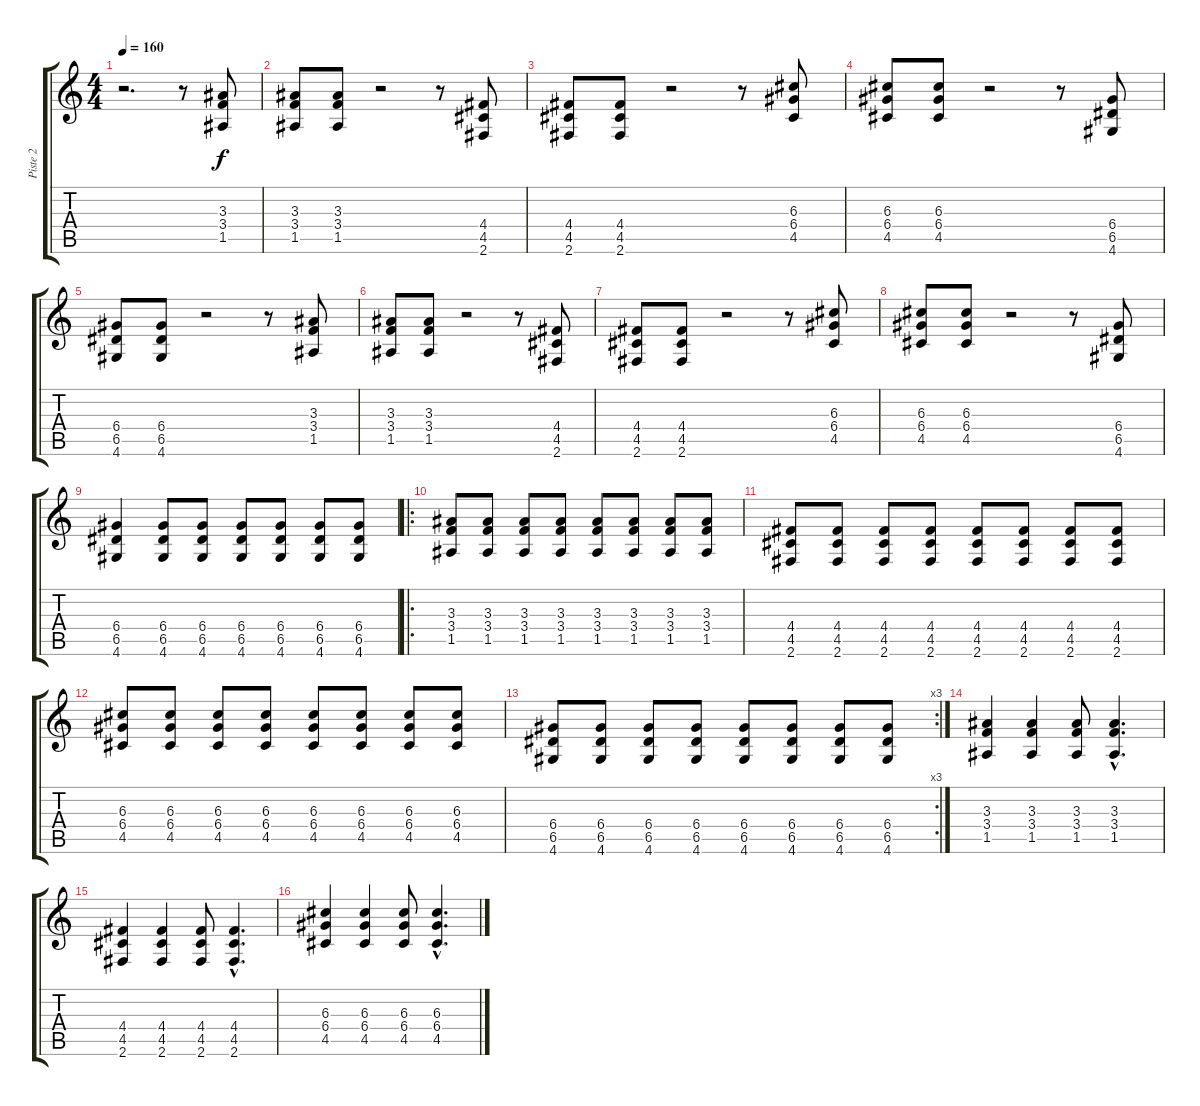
\track ("Piste 2" "Piste 2") {instrument distortionguitar}
\staff {score tabs}
\tuning (E4 B3 G3 D3 A2 E2) {hide}
\ts (4 4)
\tempo 160
\clef g2
\ks c
r.2{d dy f instrument distortionguitar} r.8 (3.3 3.4 1.5).8 |
(3.3 3.4 1.5).8 (3.3 3.4 1.5).8 r.2 r.8 (4.4 4.5 2.6).8 |
(4.4 4.5 2.6).8 (4.4 4.5 2.6).8 r.2 r.8 (6.3 6.4 4.5).8 |
(6.3 6.4 4.5).8 (6.3 6.4 4.5).8 r.2 r.8 (6.4 6.5 4.6).8 |
(6.4 6.5 4.6).8 (6.4 6.5 4.6).8 r.2 r.8 (3.3 3.4 1.5).8 |
(3.3 3.4 1.5).8 (3.3 3.4 1.5).8 r.2 r.8 (4.4 4.5 2.6).8 |
(4.4 4.5 2.6).8 (4.4 4.5 2.6).8 r.2 r.8 (6.3 6.4 4.5).8 |
(6.3 6.4 4.5).8 (6.3 6.4 4.5).8 r.2 r.8 (6.4 6.5 4.6).8 |
(6.4 6.5 4.6).4 (6.4 6.5 4.6).8 (6.4 6.5 4.6).8 (6.4 6.5 4.6).8 (6.4 6.5 4.6).8 (6.4 6.5 4.6).8 (6.4 6.5 4.6).8 |
\ro
(3.3 3.4 1.5).8 (3.3 3.4 1.5).8 (3.3 3.4 1.5).8 (3.3 3.4 1.5).8 (3.3 3.4 1.5).8 (3.3 3.4 1.5).8 (3.3 3.4 1.5).8 (3.3 3.4 1.5).8 |
(4.4 4.5 2.6).8 (4.4 4.5 2.6).8 (4.4 4.5 2.6).8 (4.4 4.5 2.6).8 (4.4 4.5 2.6).8 (4.4 4.5 2.6).8 (4.4 4.5 2.6).8 (4.4 4.5 2.6).8 |
(6.3 6.4 4.5).8 (6.3 6.4 4.5).8 (6.3 6.4 4.5).8 (6.3 6.4 4.5).8 (6.3 6.4 4.5).8 (6.3 6.4 4.5).8 (6.3 6.4 4.5).8 (6.3 6.4 4.5).8 |
\rc 3
(6.4 6.5 4.6).8 (6.4 6.5 4.6).8 (6.4 6.5 4.6).8 (6.4 6.5 4.6).8 (6.4 6.5 4.6).8 (6.4 6.5 4.6).8 (6.4 6.5 4.6).8 (6.4 6.5 4.6).8 |
(3.3 3.4 1.5).4 (3.3 3.4 1.5).4 (3.3 3.4 1.5).8 (3.3{hac} 3.4{hac} 1.5{hac}).4{d} |
(4.4 4.5 2.6).4 (4.4 4.5 2.6).4 (4.4 4.5 2.6).8 (4.4{hac} 4.5{hac} 2.6{hac}).4{d} |
(6.3 6.4 4.5).4 (6.3 6.4 4.5).4 (6.3 6.4 4.5).8 (6.3{hac} 6.4{hac} 4.5{hac}).4{d}
